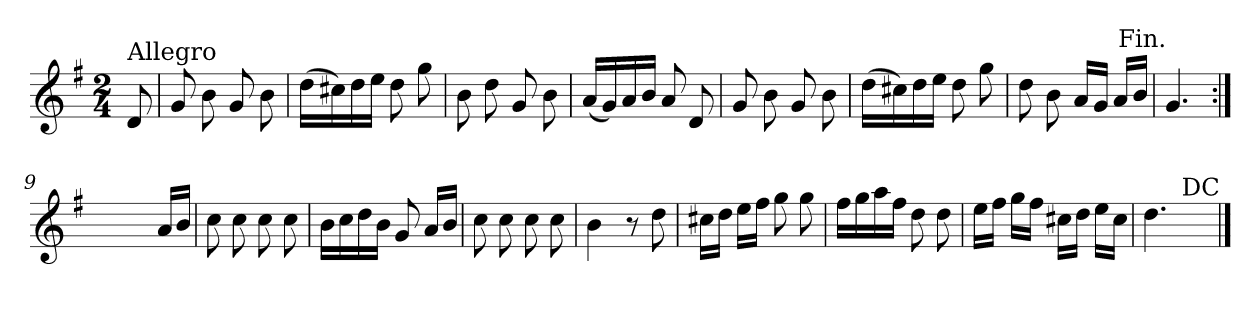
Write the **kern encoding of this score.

**kern
*part1
*staff1
*clefG2
*k[f#]
*G:
*M2/4
=
!LO:TX:a:t=Allegro
8d/
=1
8g/
8b\
8g/
8b\
=2
(>16dd\LL
16cc#X\)
16dd\
16ee\JJ
8dd\
8gg\
=3
8b\
8dd\
8g/
8b\
=4
(<16a/LL
16g/)
16a/
16b/JJ
8a/
8d/
=5
8g/
8b\
8g/
8b\
=6
(>16dd\LL
16cc#X\)
16dd\
16ee\JJ
8dd\
8gg\
!!LO:LB:g=z
=7
8dd\
8b\
16a/LL
16g/JJ
16a/LL
16b/JJ
=8
!LO:TX:a:rj:t=Fin.
4.g/
=9:|!
4ryy
8ryy
16a/LL
16b/JJ
=10
8cc\
8cc\
8cc\
8cc\
=11
16b\LL
16cc\
16dd\
16b\JJ
8g/
16a/LL
16b/JJ
=12
8cc\
8cc\
8cc\
8cc\
=13
4b\
8r
8dd\
=14
16cc#X\LL
16dd\JJ
16ee\LL
16ff#\JJ
8gg\
8gg\
!!LO:LB:g=z
=15
16ff#\LL
16gg\
16aa\
16ff#\JJ
8dd\
8dd\
=16
16ee\LL
16ff#\JJ
16gg\LL
16ff#\JJ
16cc#X\LL
16dd\JJ
16ee\LL
16cc#\JJ
=17
4.dd\
8ryy
!LO:TX:a:t=DC
==
*-
